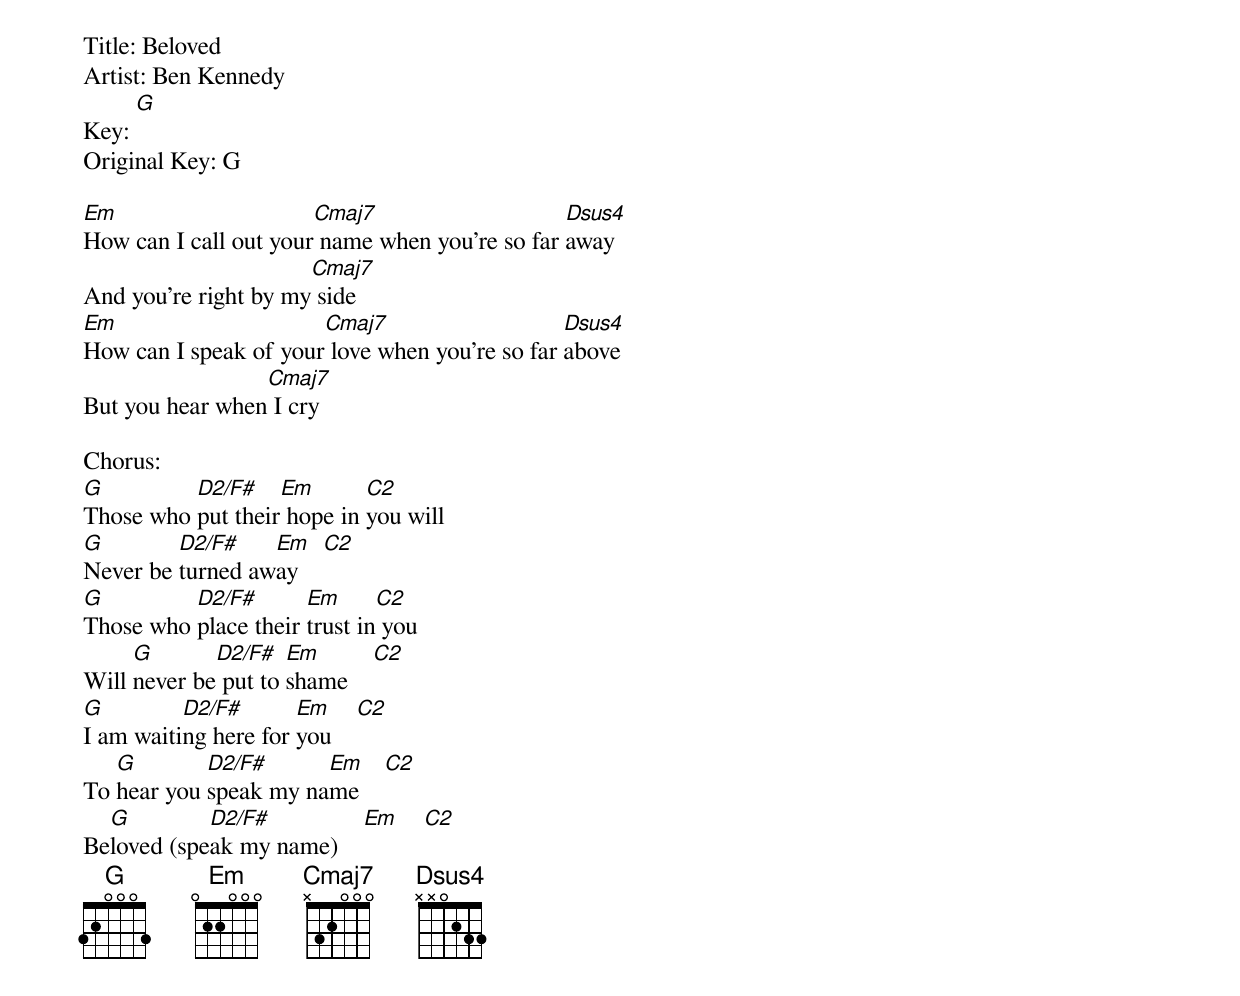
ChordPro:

Title: ﻿Beloved
Artist: Ben Kennedy
Key: [G]
Original Key: G

[Em]How can I call out your[Cmaj7] name when you’re so far [Dsus4]away
And you’re right by my[Cmaj7] side
[Em]How can I speak of your[Cmaj7] love when you’re so far [Dsus4]above
But you hear when[Cmaj7] I cry

Chorus:
[G]Those who [D2/F#]put their[Em] hope in [C2]you will
[G]Never be [D2/F#]turned aw[Em]ay    [C2]
[G]Those who [D2/F#]place their [Em]trust in[C2] you
Will [G]never be[D2/F#] put to [Em]shame    [C2]
[G]I am waiti[D2/F#]ng here for [Em]you    [C2]
To [G]hear you [D2/F#]speak my na[Em]me    [C2]
Be[G]loved (spe[D2/F#]ak my name)    [Em]    [C2]
